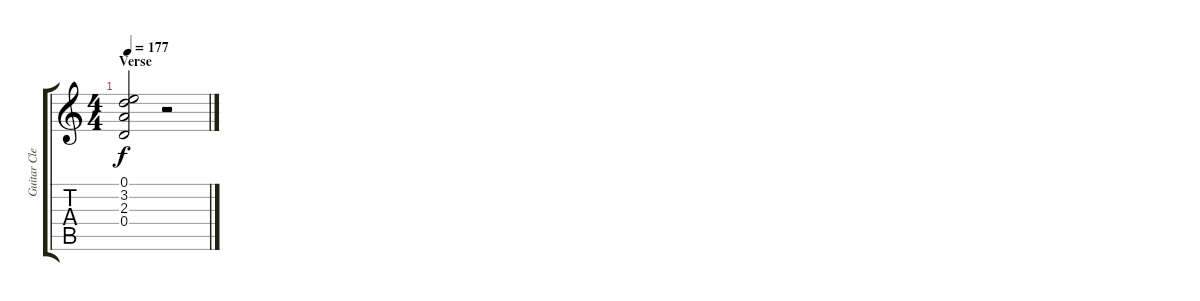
\track ("Guitar Clean" "Guitar Cle") {instrument electricguitarclean}
\staff {score tabs}
\tuning (E4 B3 G3 D3 A2 E2) {hide}
\ts (4 4)
\section ("" "Verse")
\tempo 177
\clef g2
\ks c
(0.1 3.2 2.3 0.4).2{dy f} r.2
